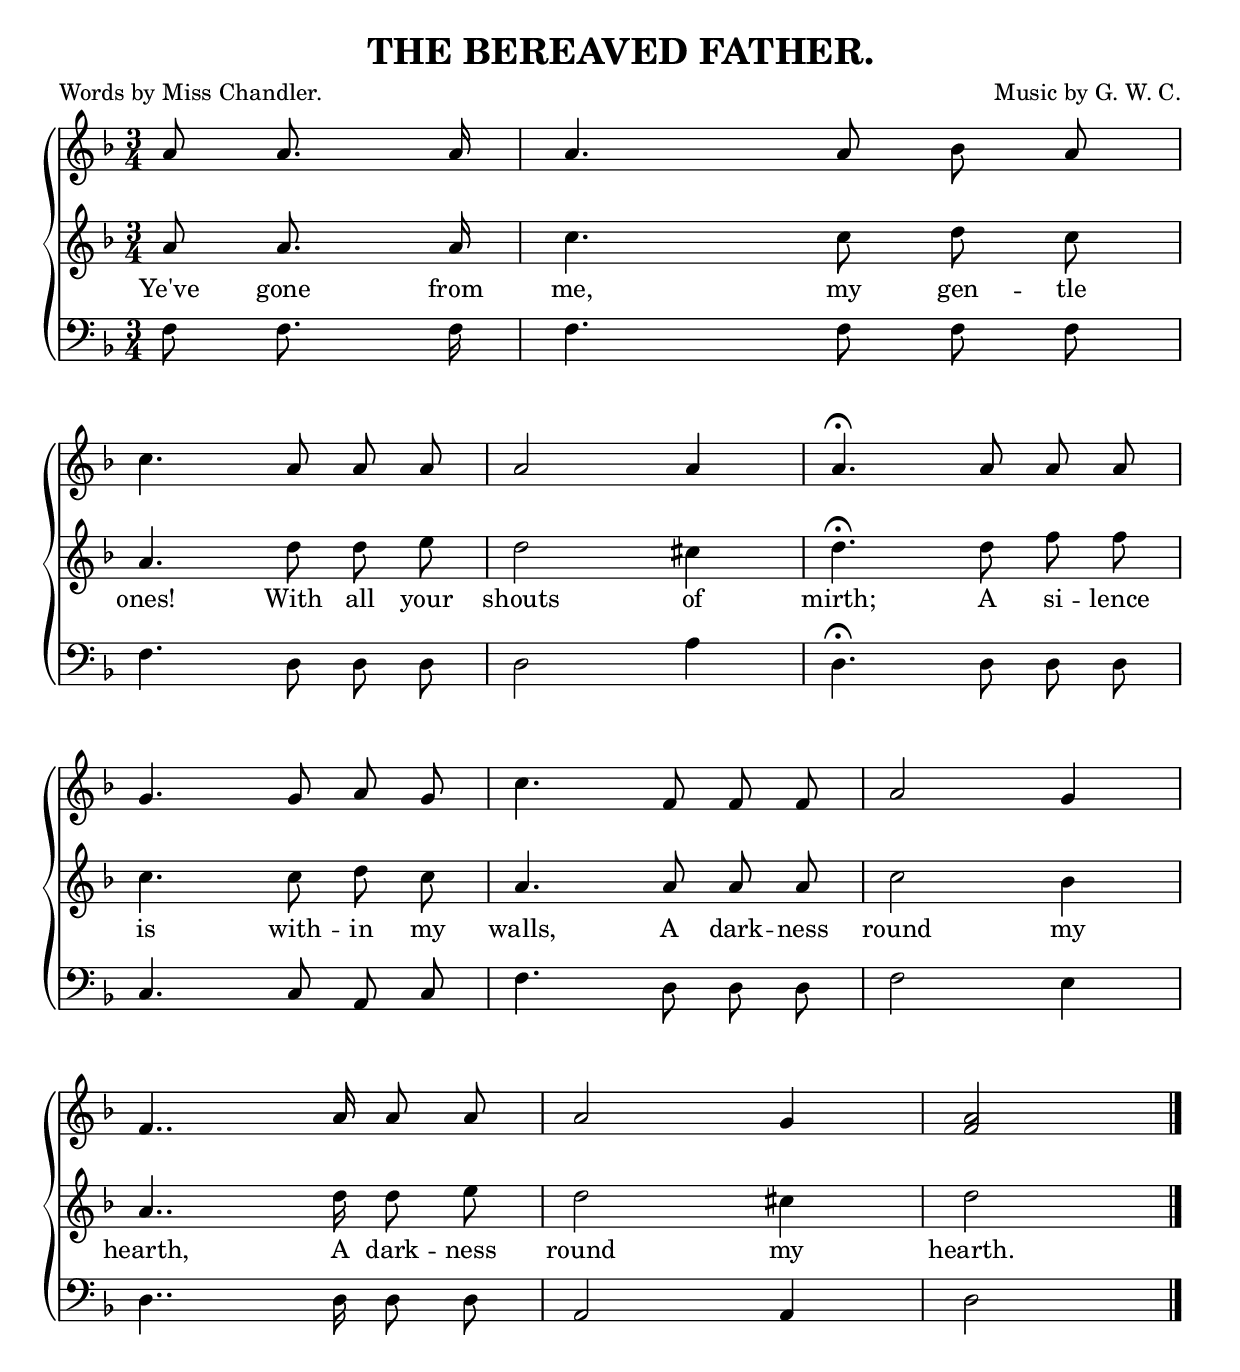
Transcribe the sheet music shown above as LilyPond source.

\version "2.10"
\include "english.ly"

\header {
  title = "THE BEREAVED FATHER."
  poet = "Words by Miss Chandler."
  composer = "Music by G. W. C."
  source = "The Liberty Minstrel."
}


words = \lyricmode {

  Ye've gone from me, my gen -- tle
  ones! With all your shouts of mirth; A si -- lence
  is with -- in my  walls, A dark -- ness round my
  hearth, A dark -- ness round my hearth.
}

trebleOne =  \relative c'' {
  \clef treble
  \key d \minor
  \time 3/4
  \autoBeamOff

  \partial 4. a8 a8. a16 | a4. a8 bf a | \break
  c4. a8 a a | a2 a4 | a4.\fermata a8 a a | \break
  g4. g8 a g | c4. f,8 f f | a2 g4 | \break
  f4.. a16 a8 a | a2 g4 | <f a>2 \bar "|."
}

trebleTwo =  \relative c' {
  \clef treble
  \key d \minor
  \time 3/4
  \autoBeamOff

  \partial 4. a'8 a8. a16 | c4. c8 d c |
  a4. d8 d e | d2 cs4 | d4.\fermata d8 f f |
  c4. c8 d c | a4. a8 a a | c2 bf4 |
  a4.. d16 d8 e | d2 cs4 | d2 \bar "|."
}

bass =  \relative c {
  \clef bass
  \key d \minor
  \time 3/4
  \autoBeamOff

  \partial 4. f8 f8. f16 | f4. f8 f f |
  f4. d8 d d | d2 a'4 | d,4.\fermata d8 d d |
  c4. c8 a c | f4. d8 d d | f2 e4 |
  d4.. d16 d8 d | a2 a4 | d2 \bar "|."
}

\score { 
  \new ChoirStaff \with{systemStartDelimiter = #'SystemStartBrace }	
   <<
     \new Staff = "upperOne"  \new Voice = "trebleOne" { \trebleOne }
     \new Staff = "upperTwo" \new Voice = "trebleTwo" { \trebleTwo }
     \new Lyrics \lyricsto "trebleTwo" { \words }
     \new Staff = "lower"  \new Voice = "bass" { \bass }
   >>
   
\layout {
	indent=0
	\context { \Staff \override Rest #'style = #'classical }
	\context { \Score \remove "Bar_number_engraver" }
	  }
	  
\midi { \context { \Score tempoWholesPerMinute = #(ly:make-moment 72 4 ) }}   

}
 

